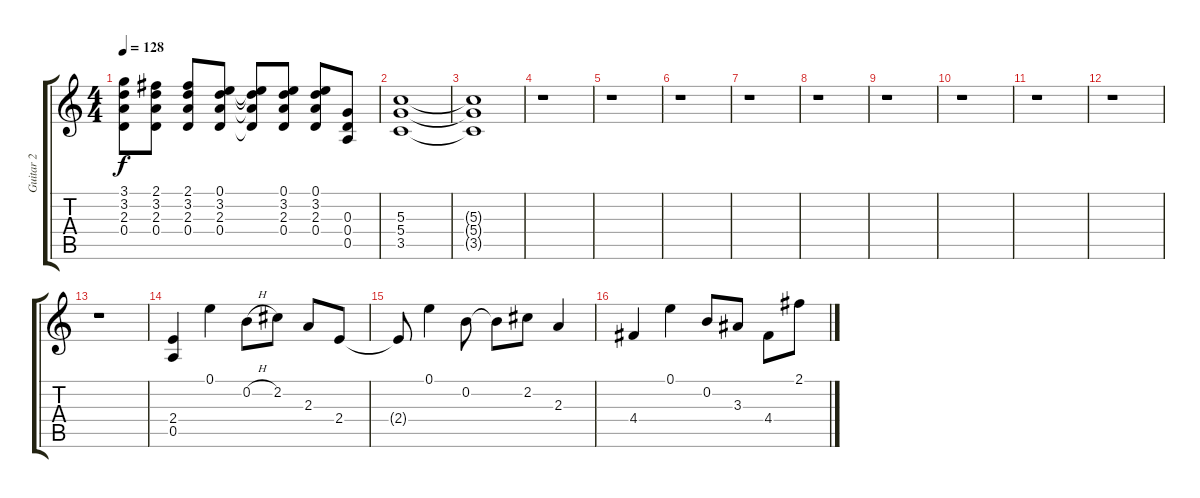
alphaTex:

\track ("Guitar 2" "Guitar 2") {instrument electricguitarclean}
\staff {score tabs}
\tuning (E4 B3 G3 D3 A2 E2) {hide}
\ts (4 4)
\tempo 128
\clef g2
\ks c
(3.1{t} 3.2{t} 2.3{t} 0.4{t}).8{dy f} (2.1 3.2 2.3 0.4).8 (2.1 3.2 2.3 0.4).8 (0.1 3.2 2.3 0.4).8 (0.1{t} 3.2{t} 2.3{t} 0.4{t}).8 (0.1 3.2 2.3 0.4).8 (0.1 3.2 2.3 0.4).8 (0.3 0.4 0.5).8 |
(5.3 5.4 3.5).1 |
(5.3{t} 5.4{t} 3.5{t}).1 |
r.1 |
r.1 |
r.1 |
r.1 |
r.1 |
r.1 |
r.1 |
r.1 |
r.1 |
r.1 |
(2.4 0.5).4 0.1.4 0.2{h}.8 2.2.8 2.3.8 2.4.8 |
2.4{t}.8 0.1.4 0.2.8 0.2{t}.8 2.2.8 2.3.4 |
4.4.4 0.1.4 0.2.8 3.3.8 4.4.8 2.1.8
